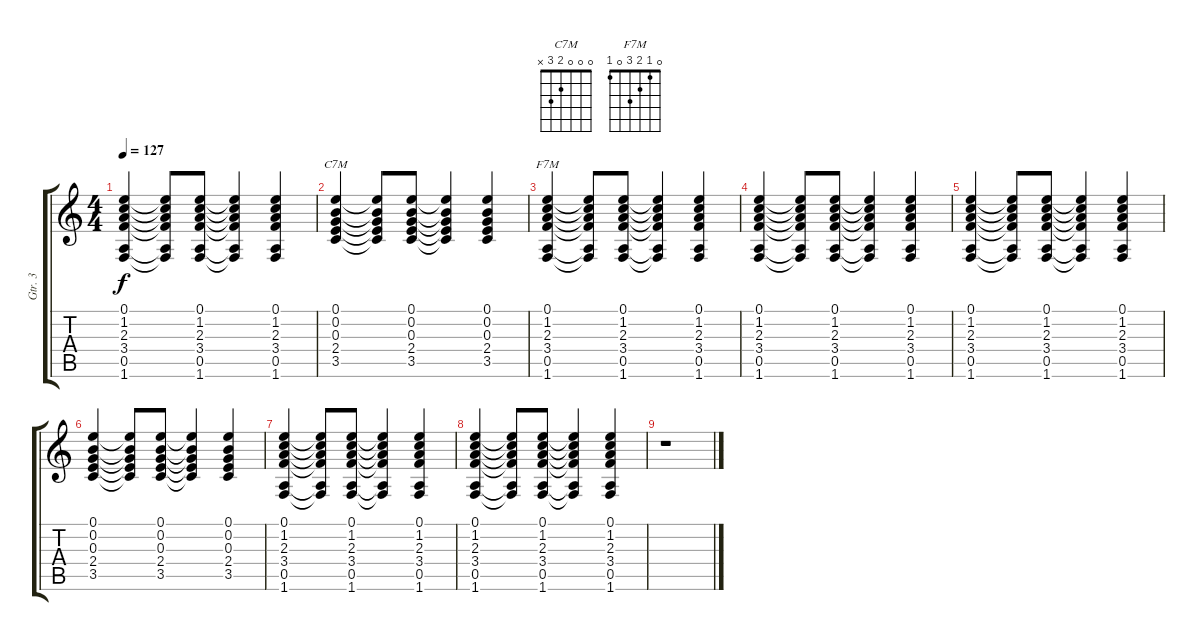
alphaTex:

\track ("Gtr. 3" "Gtr. 3") {instrument acousticguitarsteel}
\staff {score tabs}
\tuning (E4 B3 G3 D3 A2 E2) {hide}
\chord ("C7M" 0 0 0 2 3 x)
\chord ("F7M" 0 1 2 3 0 1)
\ts (4 4)
\tempo 127
\clef g2
\ks c
(0.1 1.2 2.3 3.4 0.5 1.6).4{dy f} (0.1{t} 1.2{t} 2.3{t} 3.4{t} 0.5{t} 1.6{t}).8 (0.1 1.2 2.3 3.4 0.5 1.6).8 (0.1{t} 1.2{t} 2.3{t} 3.4{t} 0.5{t} 1.6{t}).4 (0.1 1.2 2.3 3.4 0.5 1.6).4 |
(0.1 0.2 0.3 2.4 3.5).4{ch "C7M"} (0.1{t} 0.2{t} 0.3{t} 2.4{t} 3.5{t}).8 (0.1 0.2 0.3 2.4 3.5).8 (0.1{t} 0.2{t} 0.3{t} 2.4{t} 3.5{t}).4 (0.1 0.2 0.3 2.4 3.5).4 |
(0.1 1.2 2.3 3.4 0.5 1.6).4{ch "F7M"} (0.1{t} 1.2{t} 2.3{t} 3.4{t} 0.5{t} 1.6{t}).8 (0.1 1.2 2.3 3.4 0.5 1.6).8 (0.1{t} 1.2{t} 2.3{t} 3.4{t} 0.5{t} 1.6{t}).4 (0.1 1.2 2.3 3.4 0.5 1.6).4 |
(0.1 1.2 2.3 3.4 0.5 1.6).4{volume 6} (0.1{t} 1.2{t} 2.3{t} 3.4{t} 0.5{t} 1.6{t}).8 (0.1 1.2 2.3 3.4 0.5 1.6).8 (0.1{t} 1.2{t} 2.3{t} 3.4{t} 0.5{t} 1.6{t}).4 (0.1 1.2 2.3 3.4 0.5 1.6).4 |
(0.1 1.2 2.3 3.4 0.5 1.6).4 (0.1{t} 1.2{t} 2.3{t} 3.4{t} 0.5{t} 1.6{t}).8 (0.1 1.2 2.3 3.4 0.5 1.6).8 (0.1{t} 1.2{t} 2.3{t} 3.4{t} 0.5{t} 1.6{t}).4 (0.1 1.2 2.3 3.4 0.5 1.6).4 |
(0.1 0.2 0.3 2.4 3.5).4{volume 0} (0.1{t} 0.2{t} 0.3{t} 2.4{t} 3.5{t}).8 (0.1 0.2 0.3 2.4 3.5).8 (0.1{t} 0.2{t} 0.3{t} 2.4{t} 3.5{t}).4 (0.1 0.2 0.3 2.4 3.5).4 |
(0.1 1.2 2.3 3.4 0.5 1.6).4 (0.1{t} 1.2{t} 2.3{t} 3.4{t} 0.5{t} 1.6{t}).8 (0.1 1.2 2.3 3.4 0.5 1.6).8 (0.1{t} 1.2{t} 2.3{t} 3.4{t} 0.5{t} 1.6{t}).4 (0.1 1.2 2.3 3.4 0.5 1.6).4 |
(0.1 1.2 2.3 3.4 0.5 1.6).4 (0.1{t} 1.2{t} 2.3{t} 3.4{t} 0.5{t} 1.6{t}).8 (0.1 1.2 2.3 3.4 0.5 1.6).8 (0.1{t} 1.2{t} 2.3{t} 3.4{t} 0.5{t} 1.6{t}).4 (0.1 1.2 2.3 3.4 0.5 1.6).4 |
r.1
